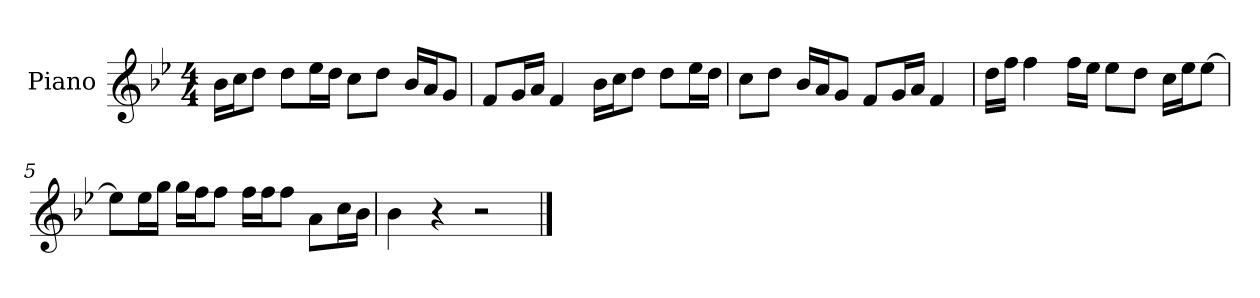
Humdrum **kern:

**kern
*part1
*staff1
*I"Piano
*I'P-no
*clefG2
*k[b-e-]
*M4/4
*MM90
=1
16b-\LL
16cc\J
8dd\J
8dd\L
16ee-\L
16dd\JJ
8cc\L
8dd\J
16b-/LL
16a/J
8g/J
=2
8f/L
16g/L
16a/JJ
4f/
16b-\LL
16cc\J
8dd\J
8dd\L
16ee-\L
16dd\JJ
=3
8cc\L
8dd\J
16b-/LL
16a/J
8g/J
8f/L
16g/L
16a/JJ
4f/
=4
16dd\LL
16ff\JJ
4ff\
16ff\LL
16ee-\JJ
8ee-\L
8dd\J
16cc\LL
16ee-\J
[8ee-\J
!!LO:LB:g=z
=5
8ee-\L]
16ee-\L
16gg\JJ
16gg\LL
16ff\J
8ff\J
16ff\LL
16ff\J
8ff\J
8a\L
16cc\L
16b-\JJ
=6
4b-\
4r
2r
==
*-
